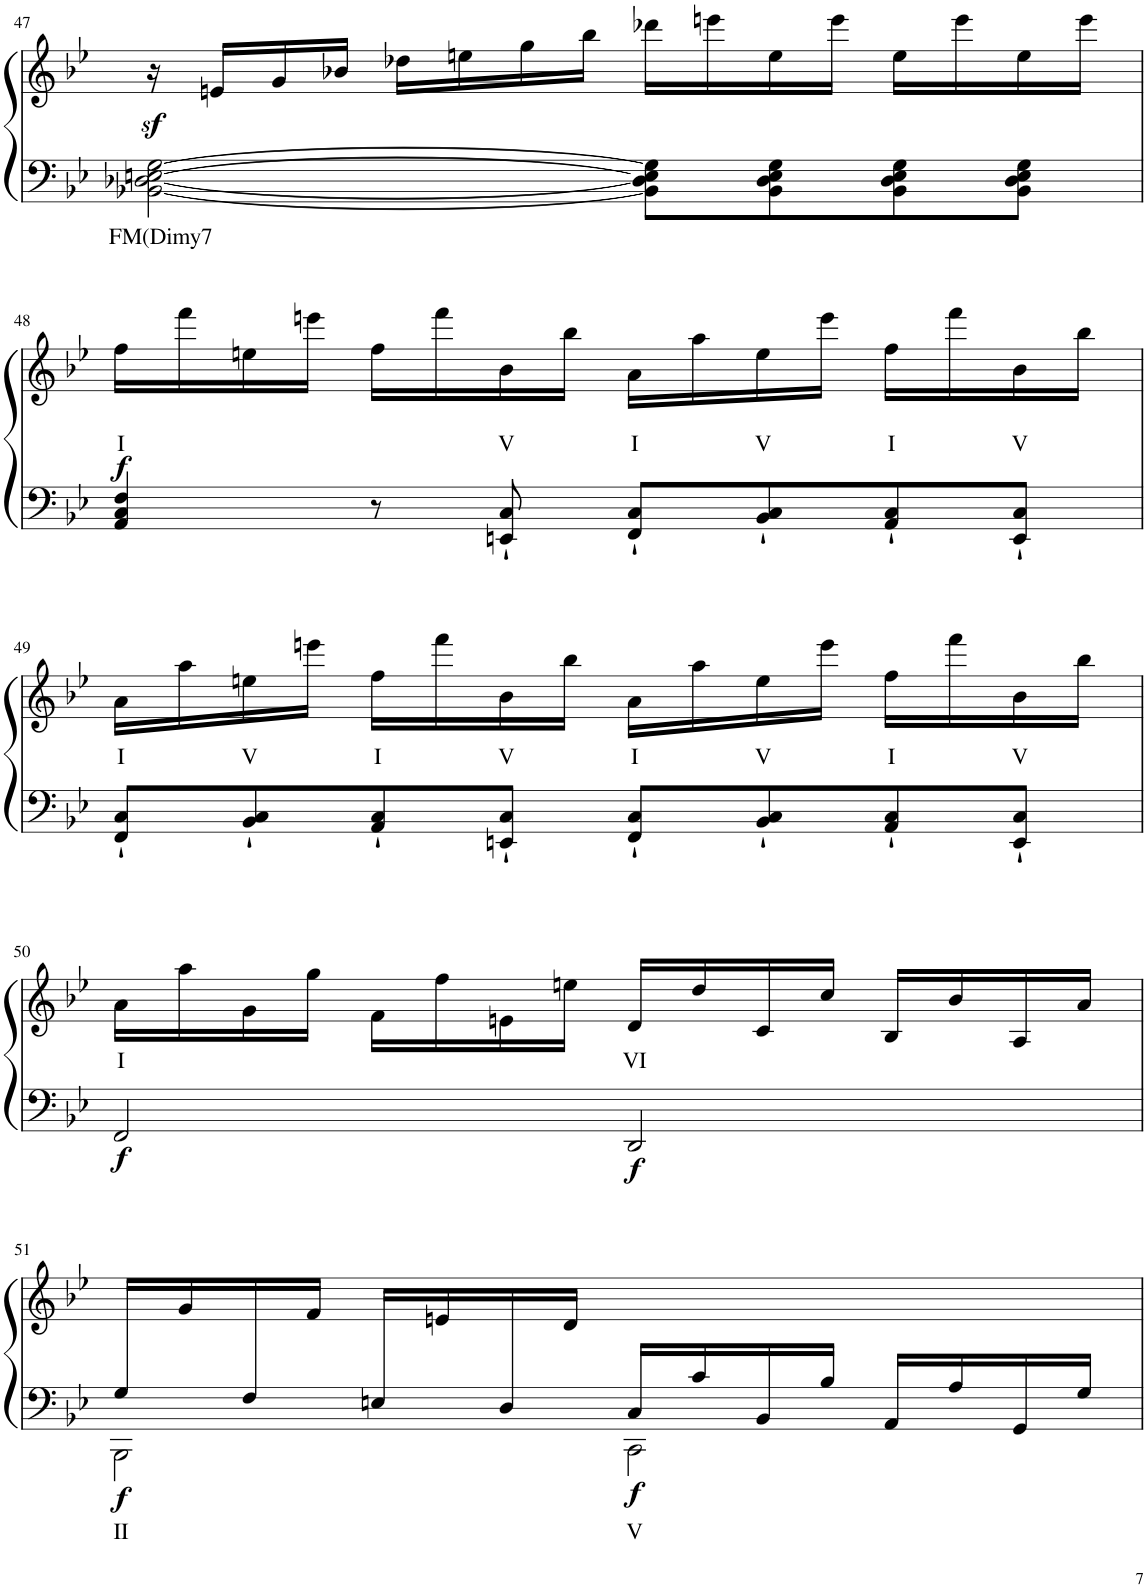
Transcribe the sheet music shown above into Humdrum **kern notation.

**kern	**text	**kern	**text	**dynam
*part1	*part1	*part1	*part1	*part1
*staff2	*staff2	*staff1	*staff1	*staff1/2
*I"Piano	*	*	*	*
*I'Pno	*	*	*	*
!!LO:PB:g=z
*clefF4	*	*clefG2	*	*
*k[b-e-]	*	*k[b-e-]	*	*
*M4/4	*	*M4/4	*	*
*met(c)	*	*met(c)	*	*
=47	=47	=47	=47	=47
!	!LO:LY:b	!	!	!LO:DY:b
[<2BB-X\ [<2D-X\ [2En\ [2G\	FM(Dimy7	16r	.	sf
.	.	16en/LL	.	.
.	.	16g/	.	.
.	.	16b-X/JJ	.	.
.	.	16dd-X\LL	.	.
.	.	16een\	.	.
.	.	16gg\	.	.
.	.	16bb-\JJ	.	.
8BB-\] 8D-\] 8E\] 8G\]L	.	16ddd-X\LL	.	.
.	.	16eeen\	.	.
8BB-\ 8D-\ 8E\ 8G\	.	16ee\	.	.
.	.	16eee\JJ	.	.
8BB-\ 8D-\ 8E\ 8G\	.	16ee\LL	.	.
.	.	16eee\	.	.
8BB-\ 8D-\ 8E\ 8G\J	.	16ee\	.	.
.	.	16eee\JJ	.	.
!!LO:LB:g=z
=48	=48	=48	=48	=48
!	!	!	!LO:LY:b	!LO:DY:b
4AA/ 4C/ 4F/	.	16ff\LL	I	f
.	.	16fff\	.	.
.	.	16een\	.	.
.	.	16eeen\JJ	.	.
8r	.	16ff\LL	.	.
.	.	16fff\	.	.
!	!	!	!LO:LY:b	!
8EEn/'` 8C/'`	.	16b-\	V	.
.	.	16bb-\JJ	.	.
!	!	!	!LO:LY:b	!
8FF/'` 8C/'`L	.	16a\LL	I	.
.	.	16aa\	.	.
!	!	!	!LO:LY:b	!
8BB-/'` 8C/'`	.	16ee\	V	.
.	.	16eee\JJ	.	.
!	!	!	!LO:LY:b	!
8AA/'` 8C/'`	.	16ff\LL	I	.
.	.	16fff\	.	.
!	!	!	!LO:LY:b	!
8EE/'` 8C/'`J	.	16b-\	V	.
.	.	16bb-\JJ	.	.
!!LO:LB:g=z
=49	=49	=49	=49	=49
!	!	!	!LO:LY:b	!
8FF/'` 8C/'`L	.	16a\LL	I	.
.	.	16aa\	.	.
!	!	!	!LO:LY:b	!
8BB-/'` 8C/'`	.	16een\	V	.
.	.	16eeen\JJ	.	.
!	!	!	!LO:LY:b	!
8AA/'` 8C/'`	.	16ff\LL	I	.
.	.	16fff\	.	.
!	!	!	!LO:LY:b	!
8EEn/'` 8C/'`J	.	16b-\	V	.
.	.	16bb-\JJ	.	.
!	!	!	!LO:LY:b	!
8FF/'` 8C/'`L	.	16a\LL	I	.
.	.	16aa\	.	.
!	!	!	!LO:LY:b	!
8BB-/'` 8C/'`	.	16ee\	V	.
.	.	16eee\JJ	.	.
!	!	!	!LO:LY:b	!
8AA/'` 8C/'`	.	16ff\LL	I	.
.	.	16fff\	.	.
!	!	!	!LO:LY:b	!
8EE/'` 8C/'`J	.	16b-\	V	.
.	.	16bb-\JJ	.	.
!!LO:LB:g=z
=50	=50	=50	=50	=50
!	!	!	!LO:LY:b	!LO:DY:b=2
2FF/	.	16a\LL	I	f
.	.	16aa\	.	.
.	.	16g\	.	.
.	.	16gg\JJ	.	.
.	.	16f\LL	.	.
.	.	16ff\	.	.
.	.	16en\	.	.
.	.	16een\JJ	.	.
!	!	!	!LO:LY:b	!LO:DY:b=2
2DD/	.	16d/LL	VI	f
.	.	16dd/	.	.
.	.	16c/	.	.
.	.	16cc/JJ	.	.
.	.	16B-/LL	.	.
.	.	16b-/	.	.
.	.	16A/	.	.
.	.	16a/JJ	.	.
!!LO:LB:g=z
=51	=51	=51	=51	=51
*^	*	*	*	*
!	!	!LO:LY:b	!	!	!LO:DY:b=2
16G/LL	2BBB-\	II	16ryy	.	f
16ryy	.	.	16g/	.	.
16F/	.	.	16ryy	.	.
16ryy	.	.	16f/JJ	.	.
16En/LL	.	.	16ryy	.	.
16ryy	.	.	16en/	.	.
16D/	.	.	16ryy	.	.
16ryy	.	.	16d/JJ	.	.
!	!	!LO:LY:b	!	!	!LO:DY:b=2
16C/LL	2CC\	V	2ryy	.	f
16c/	.	.	.	.	.
16BB-/	.	.	.	.	.
16B-/JJ	.	.	.	.	.
16AA/LL	.	.	.	.	.
16A/	.	.	.	.	.
16GG/	.	.	.	.	.
16G/JJ	.	.	.	.	.
*v	*v	*	*	*	*
=	=	=	=	=
*-	*-	*-	*-	*-
